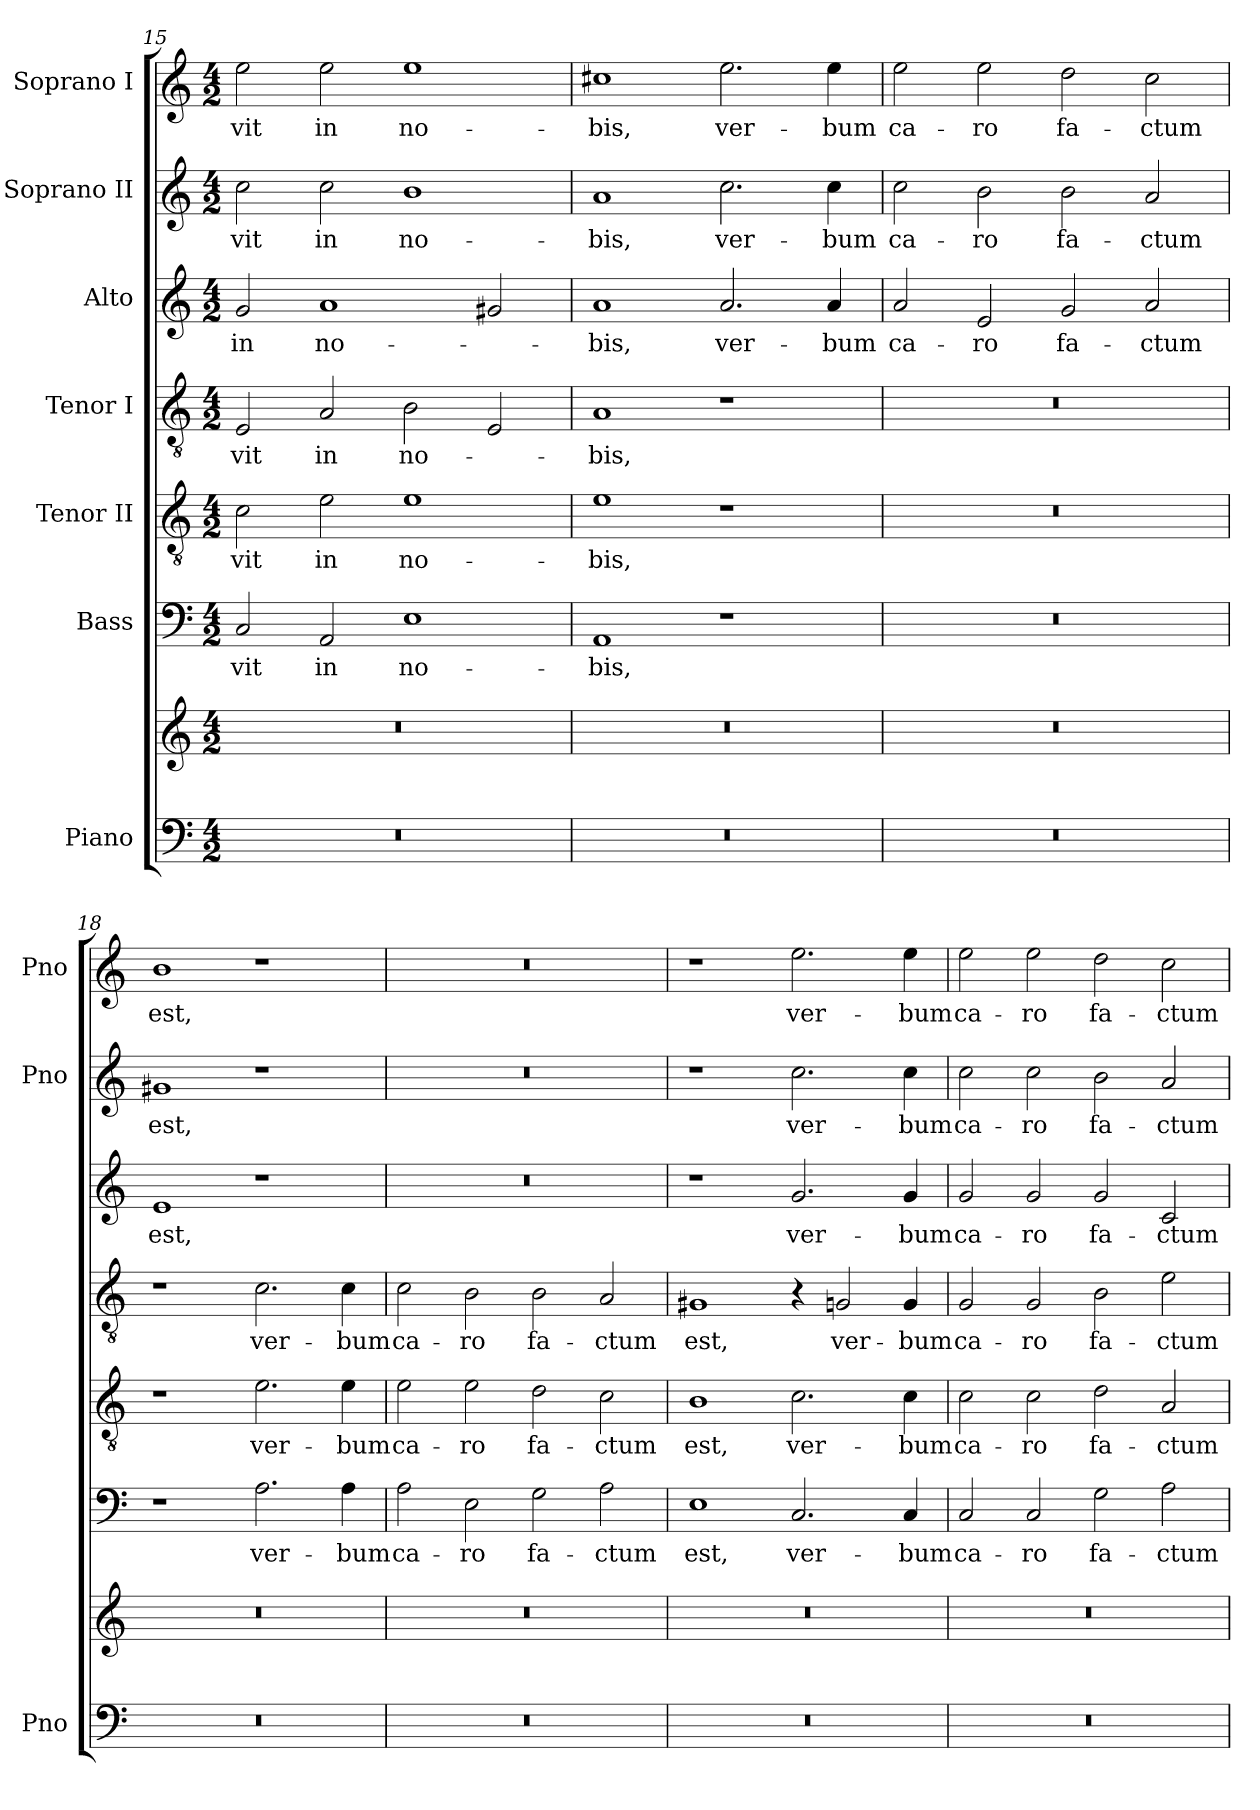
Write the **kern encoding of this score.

**kern	**kern	**kern	**text	**kern	**text	**kern	**text	**kern	**text	**kern	**text	**kern	**text
*part7	*part7	*part6	*part6	*part5	*part5	*part4	*part4	*part3	*part3	*part2	*part2	*part1	*part1
*staff8	*staff7	*staff6	*staff6	*staff5	*staff5	*staff4	*staff4	*staff3	*staff3	*staff2	*staff2	*staff1	*staff1
*I"Piano	*	*I"Bass	*	*I"Tenor II	*	*I"Tenor I	*	*I"Alto	*	*I"Soprano II	*	*I"Soprano I	*
*I'Pno	*	*	*	*	*	*	*	*	*	*I'Pno	*	*I'Pno	*
*clefF4	*clefG2	*clefF4	*	*clefGv2	*	*clefGv2	*	*clefG2	*	*clefG2	*	*clefG2	*
*k[]	*k[]	*k[]	*	*k[]	*	*k[]	*	*k[]	*	*k[]	*	*k[]	*
*C:	*C:	*C:	*	*C:	*	*C:	*	*C:	*	*C:	*	*C:	*
*M4/2	*M4/2	*M4/2	*	*M4/2	*	*M4/2	*	*M4/2	*	*M4/2	*	*M4/2	*
=15	=15	=15	=15	=15	=15	=15	=15	=15	=15	=15	=15	=15	=15
0r	0r	2C/	-vit	2c\	-vit	2E/	-vit	2g/	in	2cc\	-vit	2ee\	-vit
.	.	2AA/	in	2e\	in	2A/	in	1a	no-	2cc\	in	2ee\	in
.	.	1E	no-	1e	no-	2B\	no-	.	.	1b	no-	1ee	no-
.	.	.	.	.	.	2E/	.	2g#X/	.	.	.	.	.
=16	=16	=16	=16	=16	=16	=16	=16	=16	=16	=16	=16	=16	=16
0r	0r	1AA	-bis,	1e	-bis,	1A	-bis,	1a	-bis,	1a	-bis,	1cc#X	-bis,
.	.	1r	.	1r	.	1r	.	2.a/	ver-	2.cc\	ver-	2.ee\	ver-
.	.	.	.	.	.	.	.	4a/	-bum	4cc\	-bum	4ee\	-bum
=17	=17	=17	=17	=17	=17	=17	=17	=17	=17	=17	=17	=17	=17
0r	0r	0r	.	0r	.	0r	.	2a/	ca-	2cc\	ca-	2ee\	ca-
.	.	.	.	.	.	.	.	2e/	-ro	2b\	-ro	2ee\	-ro
.	.	.	.	.	.	.	.	2g/	fa-	2b\	fa-	2dd\	fa-
.	.	.	.	.	.	.	.	2a/	-ctum	2a/	-ctum	2cc\	-ctum
!!LO:PB:g=z
=18	=18	=18	=18	=18	=18	=18	=18	=18	=18	=18	=18	=18	=18
0r	0r	1r	.	1r	.	1r	.	1e	est,	1g#X	est,	1b	est,
.	.	2.A\	ver-	2.e\	ver-	2.c\	ver-	1r	.	1r	.	1r	.
.	.	4A\	-bum	4e\	-bum	4c\	-bum	.	.	.	.	.	.
=19	=19	=19	=19	=19	=19	=19	=19	=19	=19	=19	=19	=19	=19
0r	0r	2A\	ca-	2e\	ca-	2c\	ca-	0r	.	0r	.	0r	.
.	.	2E\	-ro	2e\	-ro	2B\	-ro	.	.	.	.	.	.
.	.	2G\	fa-	2d\	fa-	2B\	fa-	.	.	.	.	.	.
.	.	2A\	-ctum	2c\	-ctum	2A/	-ctum	.	.	.	.	.	.
=20	=20	=20	=20	=20	=20	=20	=20	=20	=20	=20	=20	=20	=20
0r	0r	1E	est,	1B	est,	1G#X	est,	1r	.	1r	.	1r	.
.	.	2.C/	ver-	2.c\	ver-	4r	.	2.g/	ver-	2.cc\	ver-	2.ee\	ver-
.	.	.	.	.	.	2Gn/	ver-	.	.	.	.	.	.
.	.	4C/	-bum	4c\	-bum	4G/	-bum	4g/	-bum	4cc\	-bum	4ee\	-bum
=21	=21	=21	=21	=21	=21	=21	=21	=21	=21	=21	=21	=21	=21
0r	0r	2C/	ca-	2c\	ca-	2G/	ca-	2g/	ca-	2cc\	ca-	2ee\	ca-
.	.	2C/	-ro	2c\	-ro	2G/	-ro	2g/	-ro	2cc\	-ro	2ee\	-ro
.	.	2G\	fa-	2d\	fa-	2B\	fa-	2g/	fa-	2b\	fa-	2dd\	fa-
.	.	2A\	-ctum	2A/	-ctum	2e\	-ctum	2c/	-ctum	2a/	-ctum	2cc\	-ctum
=	=	=	=	=	=	=	=	=	=	=	=	=	=
*-	*-	*-	*-	*-	*-	*-	*-	*-	*-	*-	*-	*-	*-
